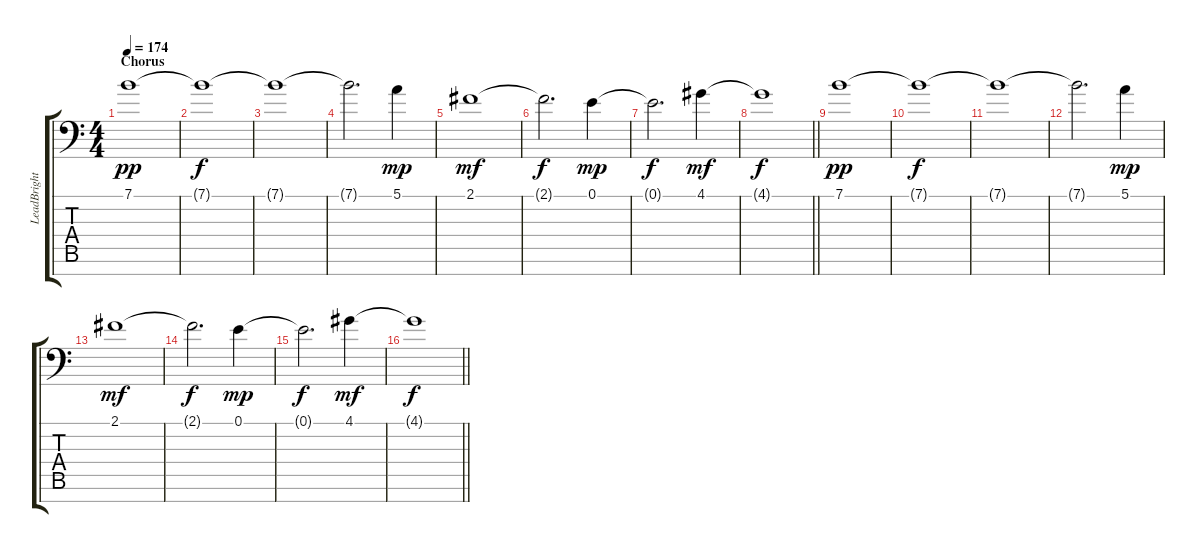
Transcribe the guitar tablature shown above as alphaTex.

\track ("LeadBright" "LeadBright") {instrument lead2sawtooth}
\staff {score tabs}
\tuning (E4 B3 G3 D3 A2 E2 C-1) {hide}
\ts (4 4)
\section ("" "Chorus")
\tempo 174
\clef f4
\ks c
7.1.1{dy pp} |
7.1{t}.1{dy f} |
7.1{t}.1 |
7.1{t}.2{d} 5.1.4{dy mp} |
2.1.1{dy mf} |
2.1{t}.2{d dy f} 0.1.4{dy mp} |
0.1{t}.2{d dy f} 4.1.4{dy mf} |
\barLineRight lightlight
4.1{t}.1{dy f} |
7.1.1{dy pp} |
7.1{t}.1{dy f} |
7.1{t}.1 |
7.1{t}.2{d} 5.1.4{dy mp} |
2.1.1{dy mf} |
2.1{t}.2{d dy f} 0.1.4{dy mp} |
0.1{t}.2{d dy f} 4.1.4{dy mf} |
\barLineRight lightlight
4.1{t}.1{dy f}
